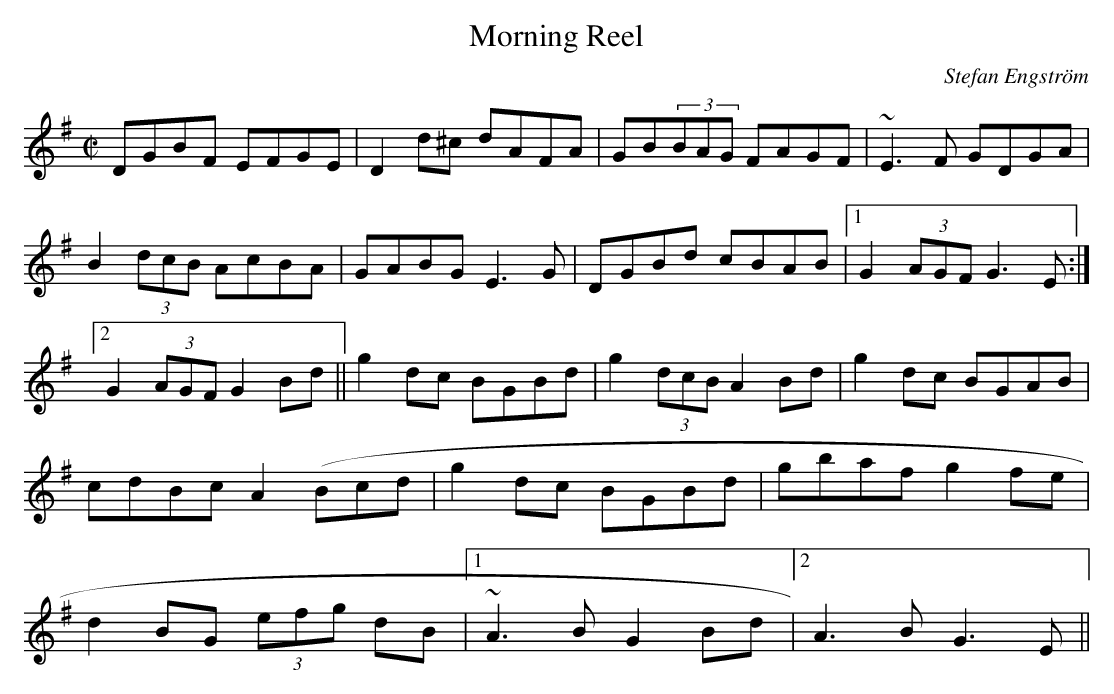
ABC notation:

X:1
T:Morning Reel
M:C|
C:Stefan Engstr\"om
K:G
DGBF EFGE|D2 d^c dAFA|GB(3BAG FAGF|~E3F GDGA|\
B2(3dcB AcBA|GABG E3G|DGBd cBAB|1 G2(3AGF G3E:|2 G2(3AGF G2Bd||\
g2dc BGBd|g2(3dcB A2Bd|g2dc BGAB|cdBc A2(Bcd|\
g2dc BGBd|gbaf g2fe|d2BG (3efg dB|1 ~A3B G2Bd|2 A3B G3E||
